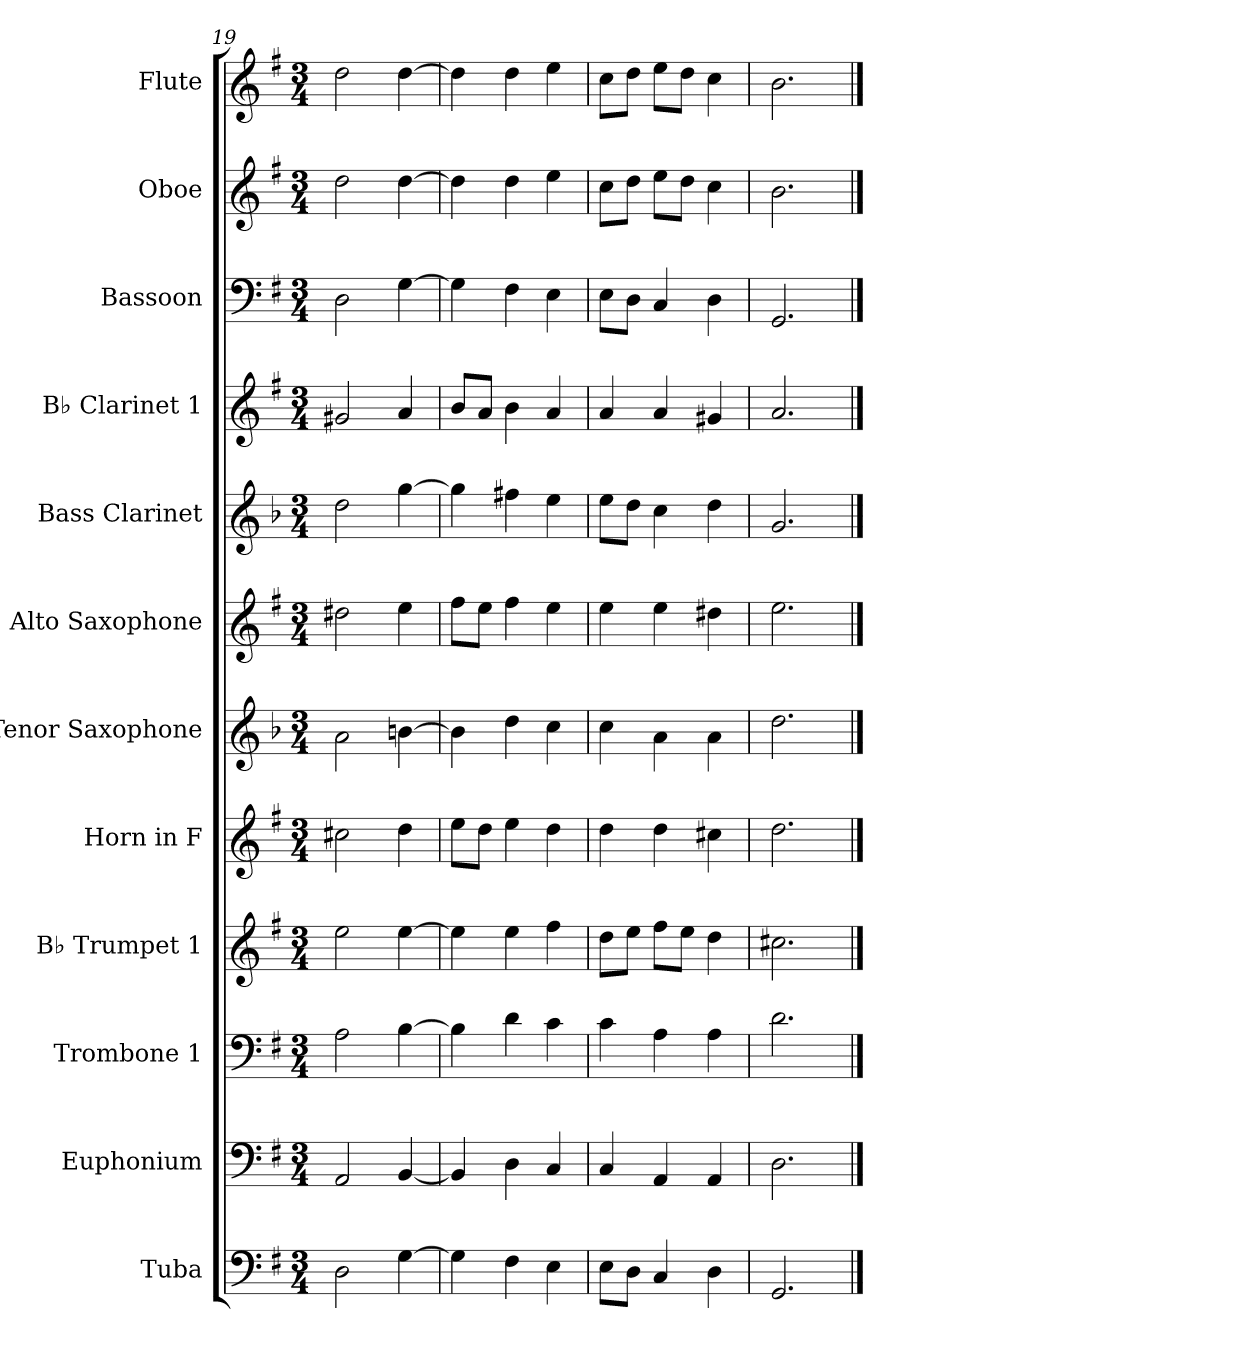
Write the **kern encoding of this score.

**kern	**kern	**kern	**kern	**kern	**kern	**kern	**kern	**kern	**kern	**kern	**kern
*part12	*part11	*part10	*part9	*part8	*part7	*part6	*part5	*part4	*part3	*part2	*part1
*staff12	*staff11	*staff10	*staff9	*staff8	*staff7	*staff6	*staff5	*staff4	*staff3	*staff2	*staff1
*I"Tuba	*I"Euphonium	*I"Trombone 1	*I"B♭ Trumpet 1	*I"Horn in F	*I"Tenor Saxophone	*I"Alto Saxophone	*I"Bass Clarinet	*I"B♭ Clarinet 1	*I"Bassoon	*I"Oboe	*I"Flute
*I'Tba.	*I'Euph.	*I'Tbn. 1	*I'B♭ Tpt. 1	*	*I'T. Sax.	*I'A. Sax.	*I'B. Cl.	*I'B♭ Cl. 1	*I'Bsn.	*I'Ob.	*I'Fl.
*clefF4	*clefF4	*clefF4	*clefG2	*clefG2	*clefG2	*clefG2	*clefG2	*clefG2	*clefF4	*clefG2	*clefG2
*	*	*	*ITrd1c2	*ITrd4c7	*ITrd8c14	*ITrd5c9	*ITrd8c14	*ITrd1c2	*	*	*
*k[f#]	*k[f#]	*k[f#]	*k[b-]	*k[]	*k[b-]	*k[b-e-]	*k[b-]	*k[b-]	*k[f#]	*k[f#]	*k[f#]
*M3/4	*M3/4	*M3/4	*M3/4	*M3/4	*M3/4	*M3/4	*M3/4	*M3/4	*M3/4	*M3/4	*M3/4
=19	=19	=19	=19	=19	=19	=19	=19	=19	=19	=19	=19
2D\	2AA/	2A\	2dd\	2f#X\	2A\	2f#X\	2d\	2f#X/	2D\	2dd\	2dd\
[4G\	[4BB/	[4B\	[4dd\	4g\	[4Bn\	4g\	[4g\	4g/	[4G\	[4dd\	[4dd\
=20	=20	=20	=20	=20	=20	=20	=20	=20	=20	=20	=20
4G\]	4BB/]	4B\]	4dd\]	8a\L	4B\]	8a\L	4g\]	8a/L	4G\]	4dd\]	4dd\]
.	.	.	.	8g\J	.	8g\J	.	8g/J	.	.	.
4F#\	4D\	4d\	4dd\	4a\	4d\	4a\	4f#X\	4a\	4F#\	4dd\	4dd\
4E\	4C/	4c\	4ee\	4g\	4c\	4g\	4e\	4g/	4E\	4ee\	4ee\
=21	=21	=21	=21	=21	=21	=21	=21	=21	=21	=21	=21
8E\L	4C/	4c\	8cc\L	4g\	4c\	4g\	8e\L	4g/	8E\L	8cc\L	8cc\L
8D\J	.	.	8dd\J	.	.	.	8d\J	.	8D\J	8dd\J	8dd\J
4C/	4AA/	4A\	8ee\L	4g\	4A\	4g\	4c\	4g/	4C/	8ee\L	8ee\L
.	.	.	8dd\J	.	.	.	.	.	.	8dd\J	8dd\J
4D\	4AA/	4A\	4cc\	4f#X\	4A\	4f#X\	4d\	4f#X/	4D\	4cc\	4cc\
!!LO:PB:g=z
=22	=22	=22	=22	=22	=22	=22	=22	=22	=22	=22	=22
2.GG/	2.D\	2.d\	2.bn\	2.g\	2.d\	2.g\	2.G/	2.g/	2.GG/	2.b\	2.b\
==	==	==	==	==	==	==	==	==	==	==	==
*-	*-	*-	*-	*-	*-	*-	*-	*-	*-	*-	*-
